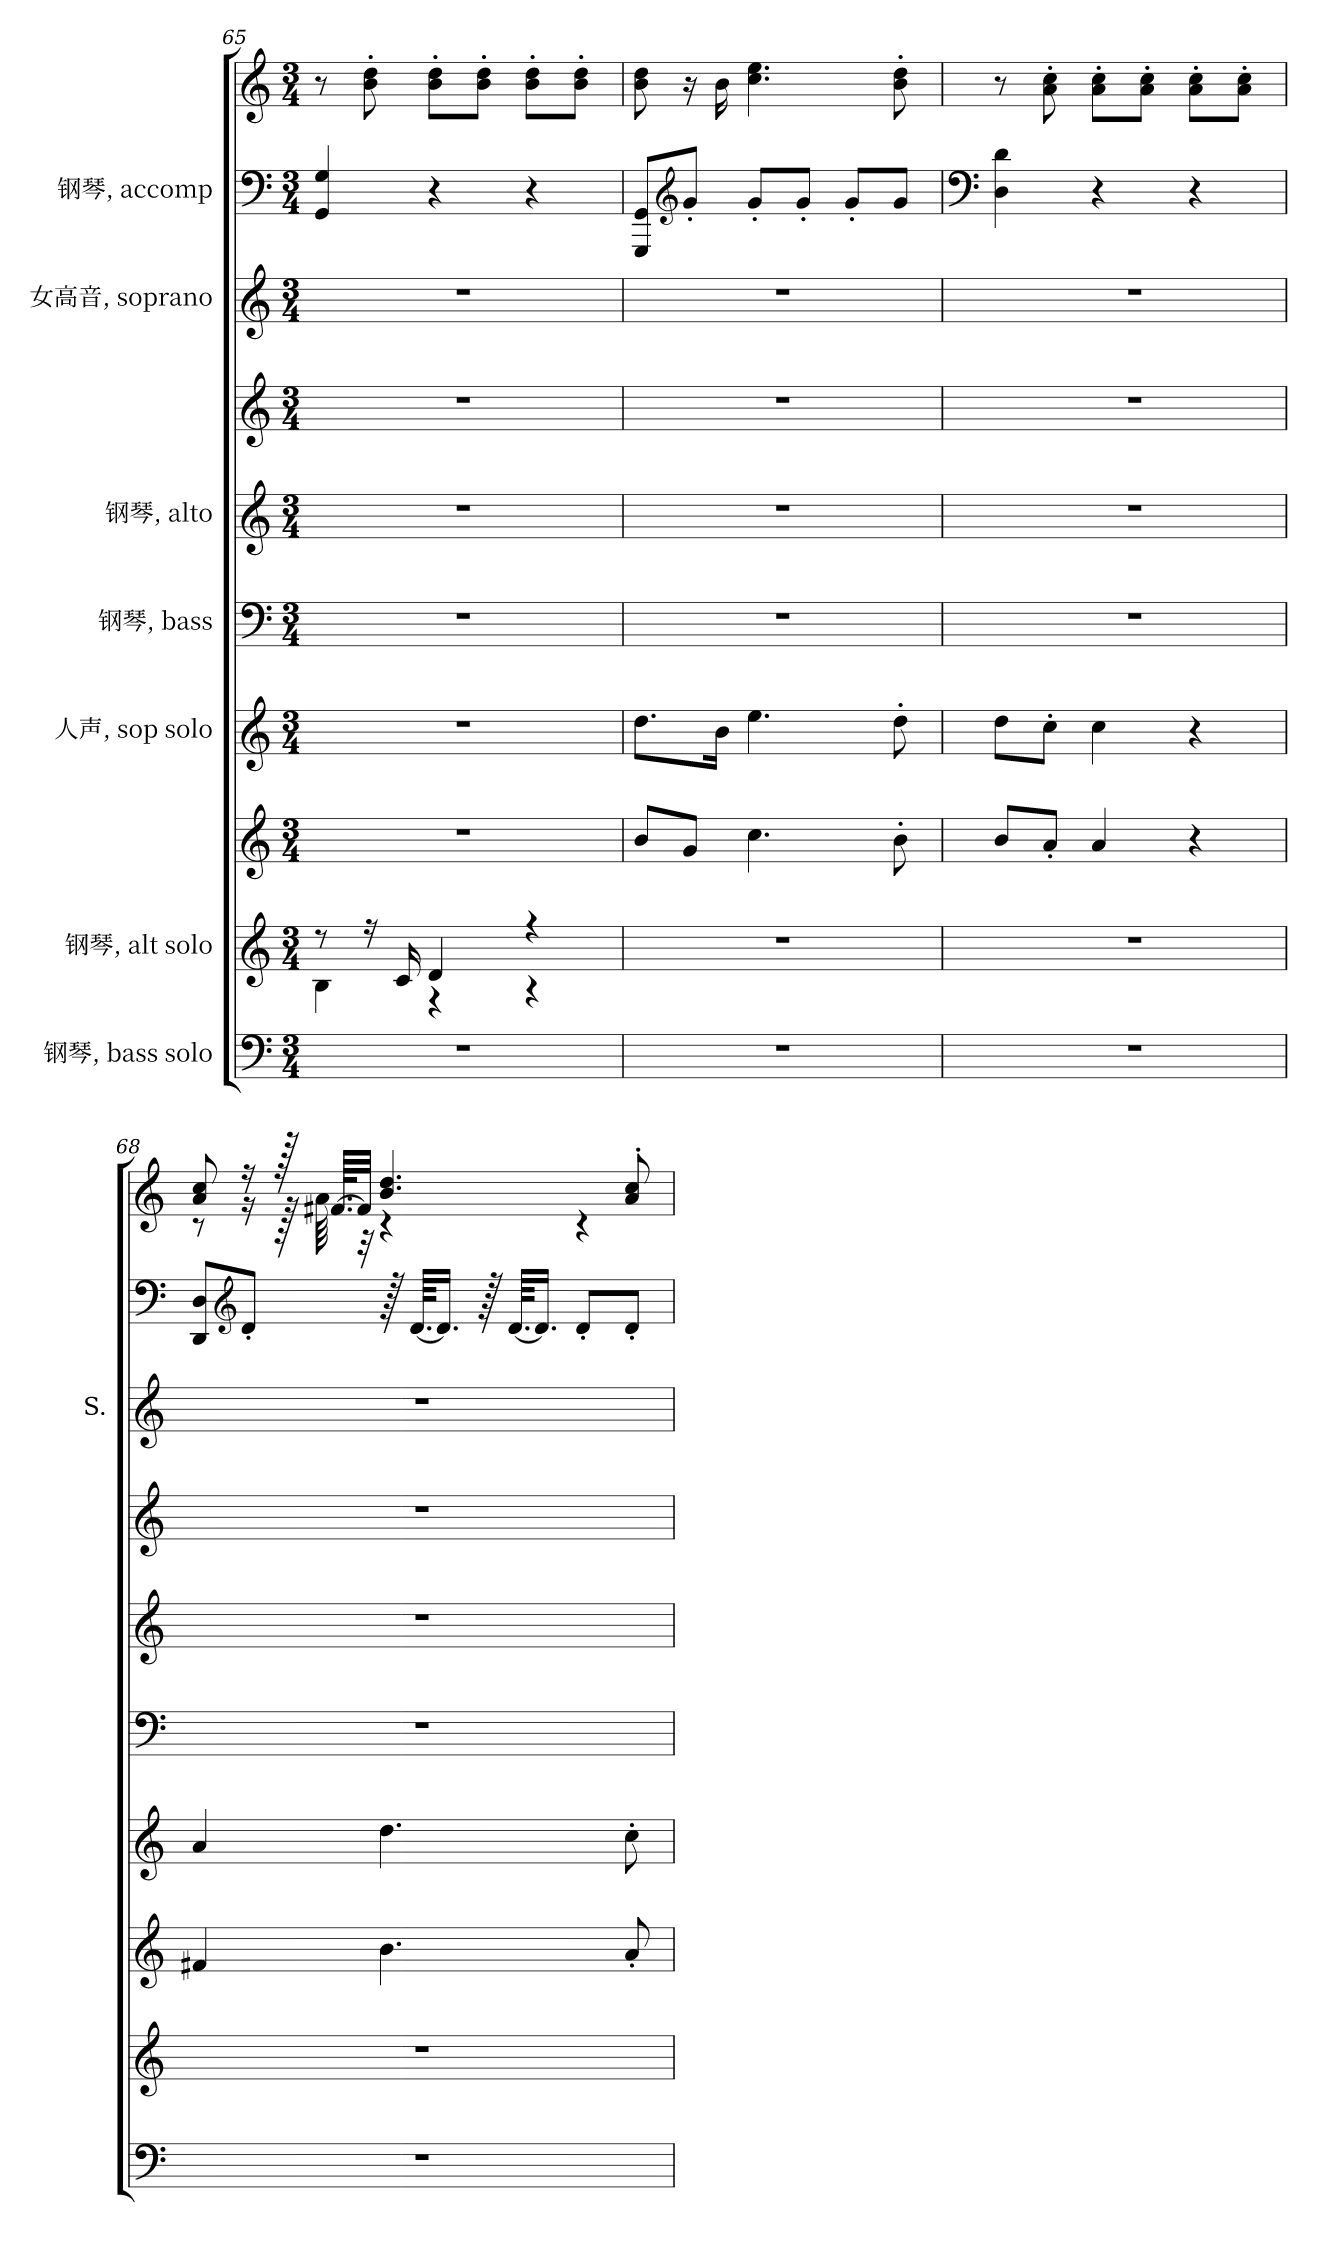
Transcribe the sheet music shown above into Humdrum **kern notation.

**kern	**kern	**kern	**kern	**kern	**kern	**kern	**kern	**kern	**kern
*part7	*part6	*part6	*part5	*part4	*part3	*part3	*part2	*part1	*part1
*staff10	*staff9	*staff8	*staff7	*staff6	*staff5	*staff4	*staff3	*staff2	*staff1
*I"钢琴, bass solo	*I"钢琴, alt solo	*	*I"人声, sop solo	*I"钢琴, bass	*I"钢琴, alto	*	*I"女高音, soprano	*I"钢琴, accomp	*
*	*	*	*	*	*	*	*I'S.	*	*
*clefF4	*clefG2	*clefG2	*clefG2	*clefF4	*clefG2	*clefG2	*clefG2	*clefF4	*clefG2
*k[]	*k[]	*k[]	*k[]	*k[]	*k[]	*k[]	*k[]	*k[]	*k[]
*M3/4	*M3/4	*M3/4	*M3/4	*M3/4	*M3/4	*M3/4	*M3/4	*M3/4	*M3/4
=65	=65	=65	=65	=65	=65	=65	=65	=65	=65
*	*^	*	*	*	*	*	*	*	*
2.r	8r	4B\	2.r	2.r	2.r	2.r	2.r	2.r	4GG/ 4G/	8r
.	16r	.	.	.	.	.	.	.	.	8b\' 8dd\'
.	16c/	.	.	.	.	.	.	.	.	.
.	4d/	4r	.	.	.	.	.	.	4r	8b\' 8dd\'L
.	.	.	.	.	.	.	.	.	.	8b\' 8dd\'J
.	4r	4r	.	.	.	.	.	.	4r	8b\' 8dd\'L
.	.	.	.	.	.	.	.	.	.	8b\' 8dd\'J
*	*v	*v	*	*	*	*	*	*	*	*
!!LO:PB:g=z
=66	=66	=66	=66	=66	=66	=66	=66	=66	=66
2.r	2.r	8b/L	8.dd\L	2.r	2.r	2.r	2.r	8GGG/ 8GG/L	8b\ 8dd\
*	*	*	*	*	*	*	*	*clefG2	*
.	.	8g/J	.	.	.	.	.	8g'/J	16r
.	.	.	16b\Jk	.	.	.	.	.	16b\
.	.	4.cc\	4.ee\	.	.	.	.	8g'/L	4.cc\ 4.ee\
.	.	.	.	.	.	.	.	8g'/J	.
.	.	.	.	.	.	.	.	8g'/L	.
.	.	8b'\	8dd'\	.	.	.	.	8g/J	8b\' 8dd\'
=67	=67	=67	=67	=67	=67	=67	=67	=67	=67
*	*	*	*	*	*	*	*	*clefF4	*
2.r	2.r	8b/L	8dd\L	2.r	2.r	2.r	2.r	4D\ 4d\	8r
.	.	8a'/J	8cc'\J	.	.	.	.	.	8a\' 8cc\'
.	.	4a/	4cc\	.	.	.	.	4r	8a\' 8cc\'L
.	.	.	.	.	.	.	.	.	8a\' 8cc\'J
.	.	4r	4r	.	.	.	.	4r	8a\' 8cc\'L
.	.	.	.	.	.	.	.	.	8a\' 8cc\'J
=68	=68	=68	=68	=68	=68	=68	=68	=68	=68
*	*	*	*	*	*	*	*	*	*^
2.r	2.r	4f#X/	4a/	2.r	2.r	2.r	2.r	8DD/ 8D/L	8a/ 8cc/	8r
*	*	*	*	*	*	*	*	*clefG2	*	*
.	.	.	.	.	.	.	.	8d'/J	16r	16r
.	.	.	.	.	.	.	.	.	128r	128r
.	.	.	.	.	.	.	.	.	[64.f#X/KLLL	64.a\
.	.	.	.	.	.	.	.	.	32f#/JJJ]	32r
.	.	4.b\	4.dd\	.	.	.	.	128r	4.b/ 4.dd/	4r
.	.	.	.	.	.	.	.	[64.d/KKLL	.	.
.	.	.	.	.	.	.	.	16.d/JJ]	.	.
.	.	.	.	.	.	.	.	128r	.	.
.	.	.	.	.	.	.	.	[64.d/KKLL	.	.
.	.	.	.	.	.	.	.	16.d/JJ]	.	.
.	.	.	.	.	.	.	.	8d'/L	.	4r
.	.	8a'/	8cc'\	.	.	.	.	8d'/J	8a/' 8cc/'	.
*	*	*	*	*	*	*	*	*	*v	*v
=	=	=	=	=	=	=	=	=	=
*-	*-	*-	*-	*-	*-	*-	*-	*-	*-
